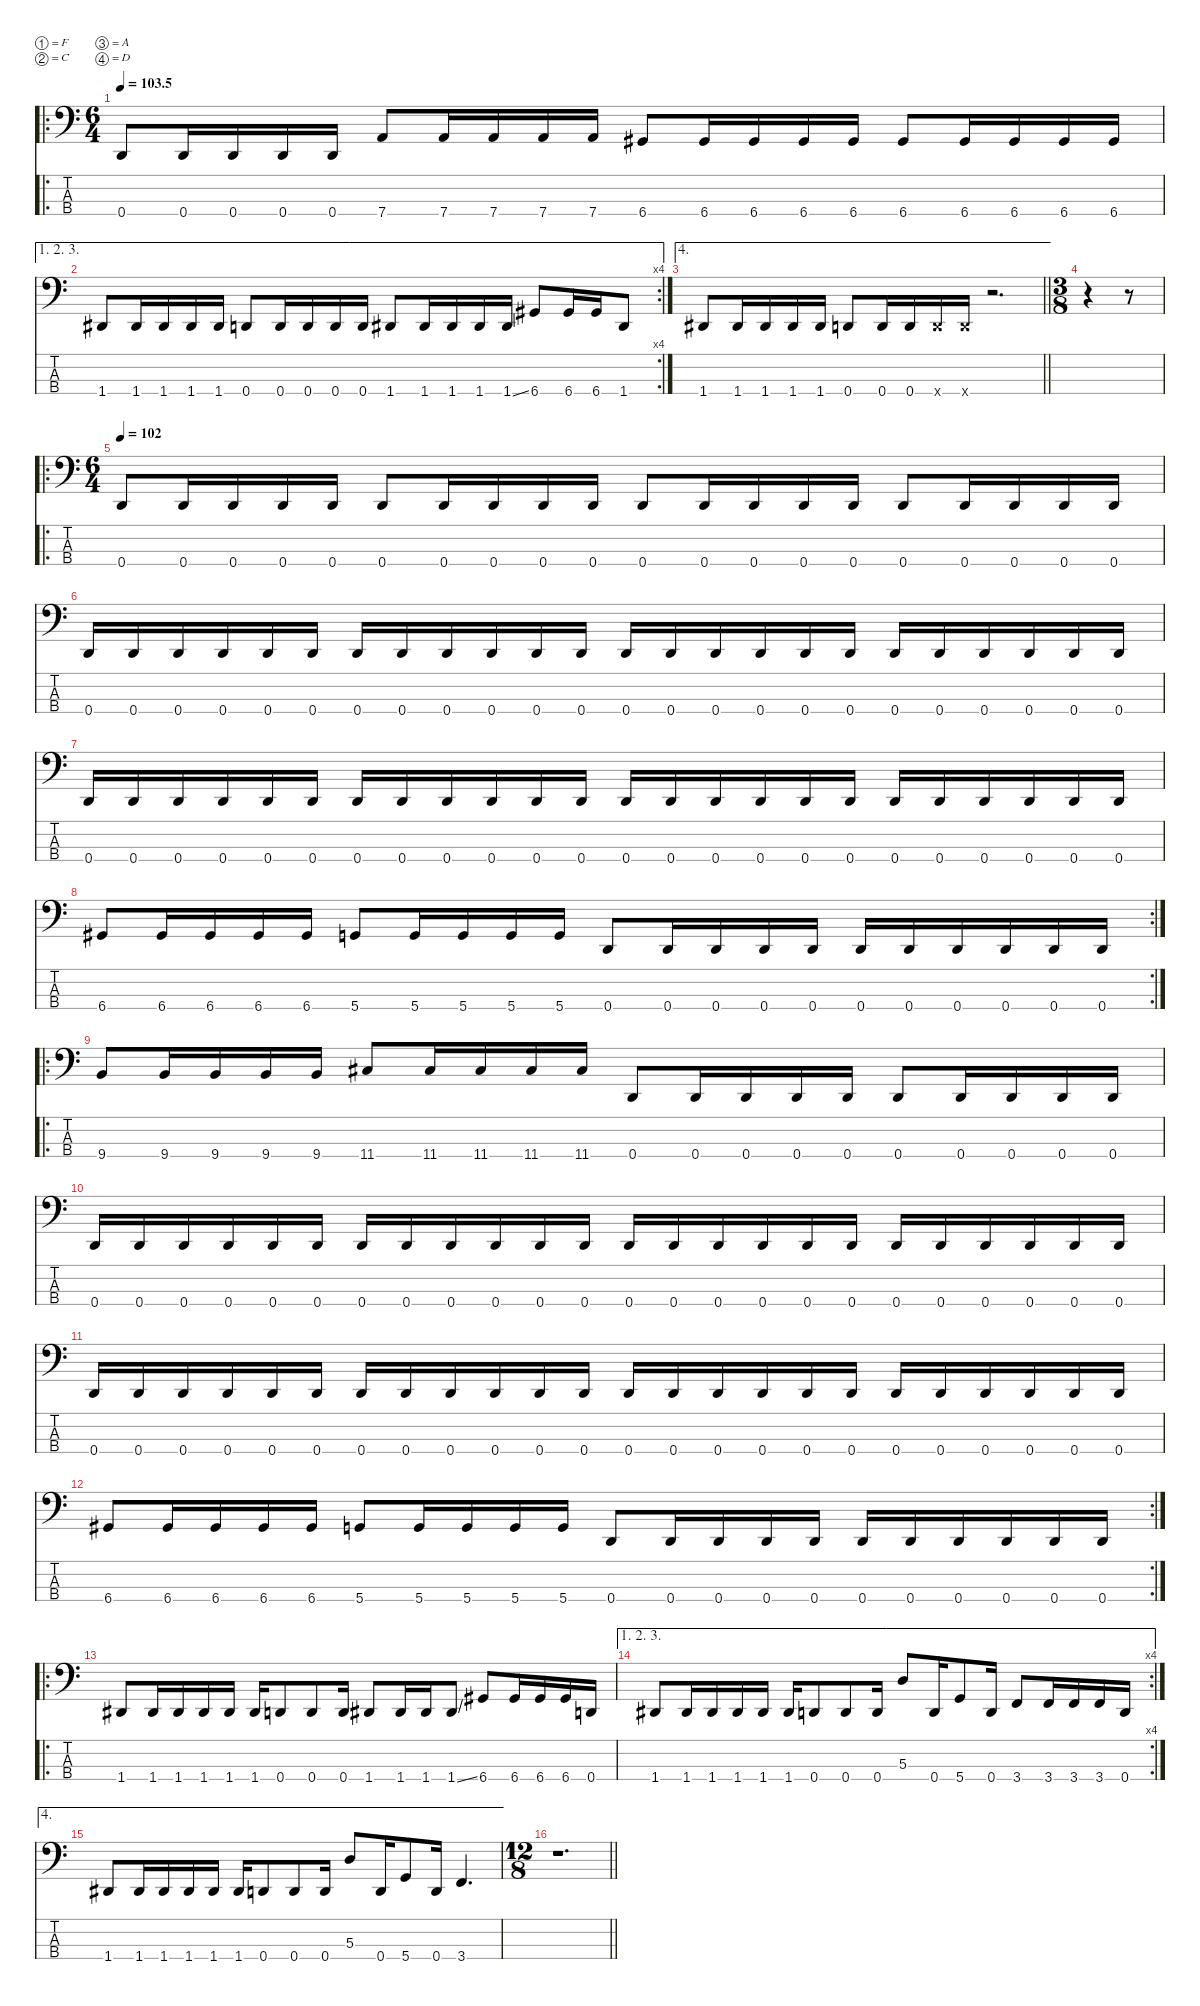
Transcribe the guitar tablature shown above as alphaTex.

\defaultSystemsLayout 4
\hideDynamics
\bracketExtendMode nobrackets
\singleTrackTrackNamePolicy hidden
\multiTrackTrackNamePolicy hidden
\firstSystemTrackNameMode fullname
\otherSystemsTrackNameOrientation horizontal
\track ("Bass" "el.bs.") {instrument electricbassfinger}
\staff {score tabs}
\tuning (F2 C2 A1 D1)
\ro
\ts (6 4)
\beaming (8 3 3 3 3)
\tempo
103.5
\accidentals auto
\clef f4
\ottava regular
\simile none
\ks aminor
0.4.8{dy f instrument electricbassfinger beam Up} 0.4.16{beam Up} 0.4.16{beam Up} 0.4.16{beam Up} 0.4.16{beam Up} 7.4.8{beam Up} 7.4.16{beam Up} 7.4.16{beam Up} 7.4.16{beam Up} 7.4.16{beam Up} 6.4{acc #}.8{beam Up} 6.4{acc #}.16{beam Up} 6.4{acc #}.16{beam Up} 6.4{acc #}.16{beam Up} 6.4{acc #}.16{beam Up} 6.4{acc #}.8{beam Up} 6.4{acc #}.16{beam Up} 6.4{acc #}.16{beam Up} 6.4{acc #}.16{beam Up} 6.4{acc #}.16{beam Up} |
\ae (1 2 3)
\rc 4
1.4{acc #}.8{beam Up} 1.4{acc #}.16{beam Up} 1.4{acc #}.16{beam Up} 1.4{acc #}.16{beam Up} 1.4{acc #}.16{beam Up} 0.4.8{beam Up} 0.4.16{beam Up} 0.4.16{beam Up} 0.4.16{beam Up} 0.4.16{beam Up} 1.4{acc #}.8{beam Up} 1.4{acc #}.16{beam Up} 1.4{acc #}.16{beam Up} 1.4{acc #}.16{beam Up} 1.4{ss acc #}.16{beam Up} 6.4{acc #}.8{beam Up} 6.4{acc #}.16{beam Up} 6.4{acc #}.16{beam Up} 1.4{acc #}.8{beam Up} |
\ae 4
\barLineRight lightlight
1.4{acc #}.8{beam Up} 1.4{acc #}.16{beam Up} 1.4{acc #}.16{beam Up} 1.4{acc #}.16{beam Up} 1.4{acc #}.16{beam Up} 0.4.8{beam Up} 0.4.16{beam Up} 0.4.16{beam Up} 0.4{x}.16{beam Up} 0.4{x}.16{beam Up} r.2{d beam Up} |
\ts (3 8)
\beaming (8 3 3 3 3)
r.4{beam Down} r.8{beam Down} |
\ro
\ts (6 4)
\beaming (8 3 3 3 3)
\tempo 102
0.4.8{beam Up} 0.4.16{beam Up} 0.4.16{beam Up} 0.4.16{beam Up} 0.4.16{beam Up} 0.4.8{beam Up} 0.4.16{beam Up} 0.4.16{beam Up} 0.4.16{beam Up} 0.4.16{beam Up} 0.4.8{beam Up} 0.4.16{beam Up} 0.4.16{beam Up} 0.4.16{beam Up} 0.4.16{beam Up} 0.4.8{beam Up} 0.4.16{beam Up} 0.4.16{beam Up} 0.4.16{beam Up} 0.4.16{beam Up} |
0.4.16{beam Up} 0.4.16{beam Up} 0.4.16{beam Up} 0.4.16{beam Up} 0.4.16{beam Up} 0.4.16{beam Up} 0.4.16{beam Up} 0.4.16{beam Up} 0.4.16{beam Up} 0.4.16{beam Up} 0.4.16{beam Up} 0.4.16{beam Up} 0.4.16{beam Up} 0.4.16{beam Up} 0.4.16{beam Up} 0.4.16{beam Up} 0.4.16{beam Up} 0.4.16{beam Up} 0.4.16{beam Up} 0.4.16{beam Up} 0.4.16{beam Up} 0.4.16{beam Up} 0.4.16{beam Up} 0.4.16{beam Up} |
0.4.16{beam Up} 0.4.16{beam Up} 0.4.16{beam Up} 0.4.16{beam Up} 0.4.16{beam Up} 0.4.16{beam Up} 0.4.16{beam Up} 0.4.16{beam Up} 0.4.16{beam Up} 0.4.16{beam Up} 0.4.16{beam Up} 0.4.16{beam Up} 0.4.16{beam Up} 0.4.16{beam Up} 0.4.16{beam Up} 0.4.16{beam Up} 0.4.16{beam Up} 0.4.16{beam Up} 0.4.16{beam Up} 0.4.16{beam Up} 0.4.16{beam Up} 0.4.16{beam Up} 0.4.16{beam Up} 0.4.16{beam Up} |
\rc 2
6.4{acc #}.8{beam Up} 6.4{acc #}.16{beam Up} 6.4{acc #}.16{beam Up} 6.4{acc #}.16{beam Up} 6.4{acc #}.16{beam Up} 5.4.8{beam Up} 5.4.16{beam Up} 5.4.16{beam Up} 5.4.16{beam Up} 5.4.16{beam Up} 0.4.8{beam Up} 0.4.16{beam Up} 0.4.16{beam Up} 0.4.16{beam Up} 0.4.16{beam Up} 0.4.16{beam Up} 0.4.16{beam Up} 0.4.16{beam Up} 0.4.16{beam Up} 0.4.16{beam Up} 0.4.16{beam Up} |
\ro
9.4.8{beam Up} 9.4.16{beam Up} 9.4.16{beam Up} 9.4.16{beam Up} 9.4.16{beam Up} 11.4{acc #}.8{beam Up} 11.4{acc #}.16{beam Up} 11.4{acc #}.16{beam Up} 11.4{acc #}.16{beam Up} 11.4{acc #}.16{beam Up} 0.4.8{beam Up} 0.4.16{beam Up} 0.4.16{beam Up} 0.4.16{beam Up} 0.4.16{beam Up} 0.4.8{beam Up} 0.4.16{beam Up} 0.4.16{beam Up} 0.4.16{beam Up} 0.4.16{beam Up} |
0.4.16{beam Up} 0.4.16{beam Up} 0.4.16{beam Up} 0.4.16{beam Up} 0.4.16{beam Up} 0.4.16{beam Up} 0.4.16{beam Up} 0.4.16{beam Up} 0.4.16{beam Up} 0.4.16{beam Up} 0.4.16{beam Up} 0.4.16{beam Up} 0.4.16{beam Up} 0.4.16{beam Up} 0.4.16{beam Up} 0.4.16{beam Up} 0.4.16{beam Up} 0.4.16{beam Up} 0.4.16{beam Up} 0.4.16{beam Up} 0.4.16{beam Up} 0.4.16{beam Up} 0.4.16{beam Up} 0.4.16{beam Up} |
0.4.16{beam Up} 0.4.16{beam Up} 0.4.16{beam Up} 0.4.16{beam Up} 0.4.16{beam Up} 0.4.16{beam Up} 0.4.16{beam Up} 0.4.16{beam Up} 0.4.16{beam Up} 0.4.16{beam Up} 0.4.16{beam Up} 0.4.16{beam Up} 0.4.16{beam Up} 0.4.16{beam Up} 0.4.16{beam Up} 0.4.16{beam Up} 0.4.16{beam Up} 0.4.16{beam Up} 0.4.16{beam Up} 0.4.16{beam Up} 0.4.16{beam Up} 0.4.16{beam Up} 0.4.16{beam Up} 0.4.16{beam Up} |
\rc 2
6.4{acc #}.8{beam Up} 6.4{acc #}.16{beam Up} 6.4{acc #}.16{beam Up} 6.4{acc #}.16{beam Up} 6.4{acc #}.16{beam Up} 5.4.8{beam Up} 5.4.16{beam Up} 5.4.16{beam Up} 5.4.16{beam Up} 5.4.16{beam Up} 0.4.8{beam Up} 0.4.16{beam Up} 0.4.16{beam Up} 0.4.16{beam Up} 0.4.16{beam Up} 0.4.16{beam Up} 0.4.16{beam Up} 0.4.16{beam Up} 0.4.16{beam Up} 0.4.16{beam Up} 0.4.16{beam Up} |
\ro
1.4{acc #}.8{beam Up} 1.4{acc #}.16{beam Up} 1.4{acc #}.16{beam Up} 1.4{acc #}.16{beam Up} 1.4{acc #}.16{beam Up} 1.4{acc #}.16{beam Up} 0.4.8{beam Up} 0.4.8{beam Up} 0.4.16{beam Up} 1.4{acc #}.8{beam Up} 1.4{acc #}.16{beam Up} 1.4{acc #}.16{beam Up} 1.4{ss acc #}.8{beam Up} 6.4{acc #}.8{beam Up} 6.4{acc #}.16{beam Up} 6.4{acc #}.16{beam Up} 6.4{acc #}.16{beam Up} 0.4.16{beam Up} |
\ae (1 2 3)
\rc 4
1.4{acc #}.8{beam Up} 1.4{acc #}.16{beam Up} 1.4{acc #}.16{beam Up} 1.4{acc #}.16{beam Up} 1.4{acc #}.16{beam Up} 1.4{acc #}.16{beam Up} 0.4.8{beam Up} 0.4.8{beam Up} 0.4.16{beam Up} 5.3.8{beam Up} 0.4.16{beam Up} 5.4.8{beam Up} 0.4.16{beam Up} 3.4.8{beam Up} 3.4.16{beam Up} 3.4.16{beam Up} 3.4.16{beam Up} 0.4.16{beam Up} |
\ae 4
1.4{acc #}.8{beam Up} 1.4{acc #}.16{beam Up} 1.4{acc #}.16{beam Up} 1.4{acc #}.16{beam Up} 1.4{acc #}.16{beam Up} 1.4{acc #}.16{beam Up} 0.4.8{beam Up} 0.4.8{beam Up} 0.4.16{beam Up} 5.3.8{beam Up} 0.4.16{beam Up} 5.4.8{beam Up} 0.4.16{beam Up} 3.4.4{d beam Up} |
\ts (12 8)
\beaming (8 3 3 3 3)
\barLineRight lightlight
r.1{d beam Down}
